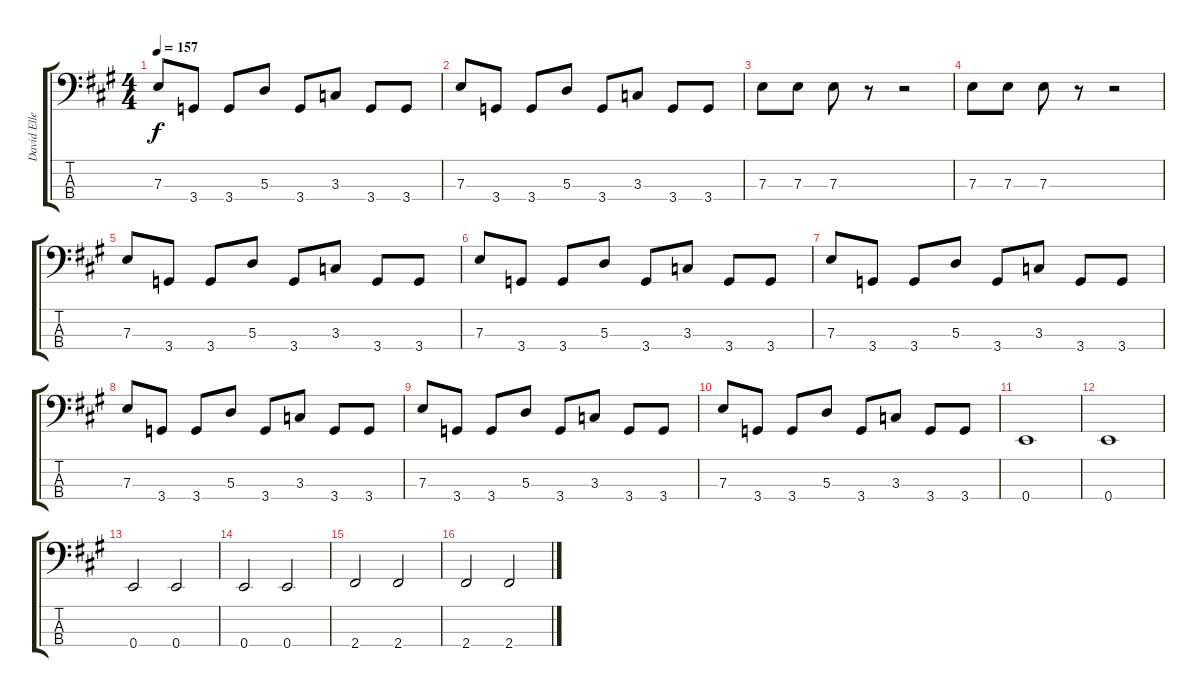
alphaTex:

\track ("David Ellefson" "David Elle") {instrument electricbasspick}
\staff {score tabs}
\tuning (G2 D2 A1 E1) {hide}
\ts (4 4)
\tempo 157
\clef f4
\ks a
7.3.8{dy f} 3.4.8 3.4.8 5.3.8 3.4.8 3.3.8 3.4.8 3.4.8 |
7.3.8 3.4.8 3.4.8 5.3.8 3.4.8 3.3.8 3.4.8 3.4.8 |
7.3.8 7.3.8 7.3.8 r.8 r.2 |
7.3.8 7.3.8 7.3.8 r.8 r.2 |
7.3.8 3.4.8 3.4.8 5.3.8 3.4.8 3.3.8 3.4.8 3.4.8 |
7.3.8 3.4.8 3.4.8 5.3.8 3.4.8 3.3.8 3.4.8 3.4.8 |
7.3.8 3.4.8 3.4.8 5.3.8 3.4.8 3.3.8 3.4.8 3.4.8 |
7.3.8 3.4.8 3.4.8 5.3.8 3.4.8 3.3.8 3.4.8 3.4.8 |
7.3.8 3.4.8 3.4.8 5.3.8 3.4.8 3.3.8 3.4.8 3.4.8 |
7.3.8 3.4.8 3.4.8 5.3.8 3.4.8 3.3.8 3.4.8 3.4.8 |
0.4.1 |
0.4.1 |
0.4.2 0.4.2 |
0.4.2 0.4.2 |
2.4.2 2.4.2 |
2.4.2 2.4.2
